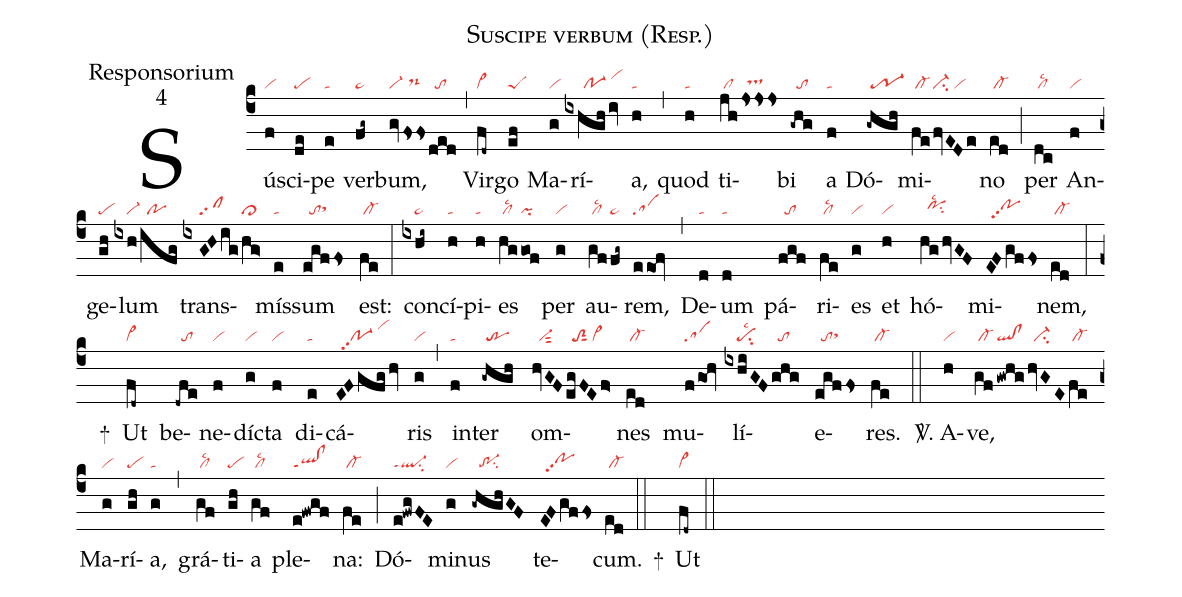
name:Suscipe verbum (Resp.);
office-part:Responsorium;
mode:4;
nabc-lines:1;
%%
(c4)Sú(f|vi)sci(de|pe)pe(e|ta) ver(fg~|pe~)bum,(gv|vi-|/fss|//ds-hh|ded|//to) (,) Vir(fd~|cl~)go(ef|peS) Ma(g|vi)rí(ixhgh/iv|//////po-1/vihj)a,(h|ta) (,) quod(h|ta) ti(jh|/cl|jsss|//tshh)bi(-ghg|//to) a(f|ta) Dó(-ghgh|/tr-1)mi(fe|/cl-|/fvEDe|vi-su2/vi)no(ed|/cl-) (;) per(dc|/cllsc2) An(f|vi)ge(gh|pe)lum(ixh|////vi-|/ifg|//po) trans(ixGHig|/////sf|/hg>|cl>)mís(e|ta)sum(egffs|//tosthh) est:(fe|/cl-) (:) con(ixhi~|////pe~)cí(h|ta)pi(h|ta)es(hg|/cllsc2|gof|pi) per(g|vi) au(gf|/cllsc2|fg~|pe~)rem,(eeof|sa) (,) De(d|ta)um(d|ta) pá(fgf|//to)ri(fe|/cllsc2)es(g|vi) et(h|vi) hó(hg/hvGF|//pohhsu2lsc2)mi(EFgffs|//pohhpp2)nem,(ed|/cl-) (:)
+()
Ut(fd~|cl~) be(-dfe|//to)ne(f|vi)díc(g|vi)ta(f|vi) di(e|ta)cá(EFgfg/hv|//po-1pp2/vihk)ris(g|vi) (,) in(f|ta)ter(-ghgh|/tr) om(hvGF|//vi-sut2|/egFEf>|//toS2sut1/vi>)nes(ed|/cl-) mu(fgoh|sa)lí(ixhiGF|////pesu2lsc2|ghg|//to)e(egffs|//tosthh)res.(fe|/cl-) (::)

<sp>V/</sp>. A(h|vi)ve,(gf|/cl-|!gwhg|ql!cl|/hvGE|//ci-|fe|/cl-) Ma(g|vi)rí(gh|pe)a,(g|ta) (,) grá(gf|/cllsc2)ti(gh|pe)a(gf|/cllsc2) ple(e!fwgf|ql!clppt1)na:(fe|/cl-) (;) Dó(e!fwgFE|ql-ppt1su2)mi(g|vi)nus(-ghghGF|//tr-1su2) te(EFgffs|//pohhpp2)cum.(ed|/cl-) (::)
+()
Ut(fd~|cl~) (::)
